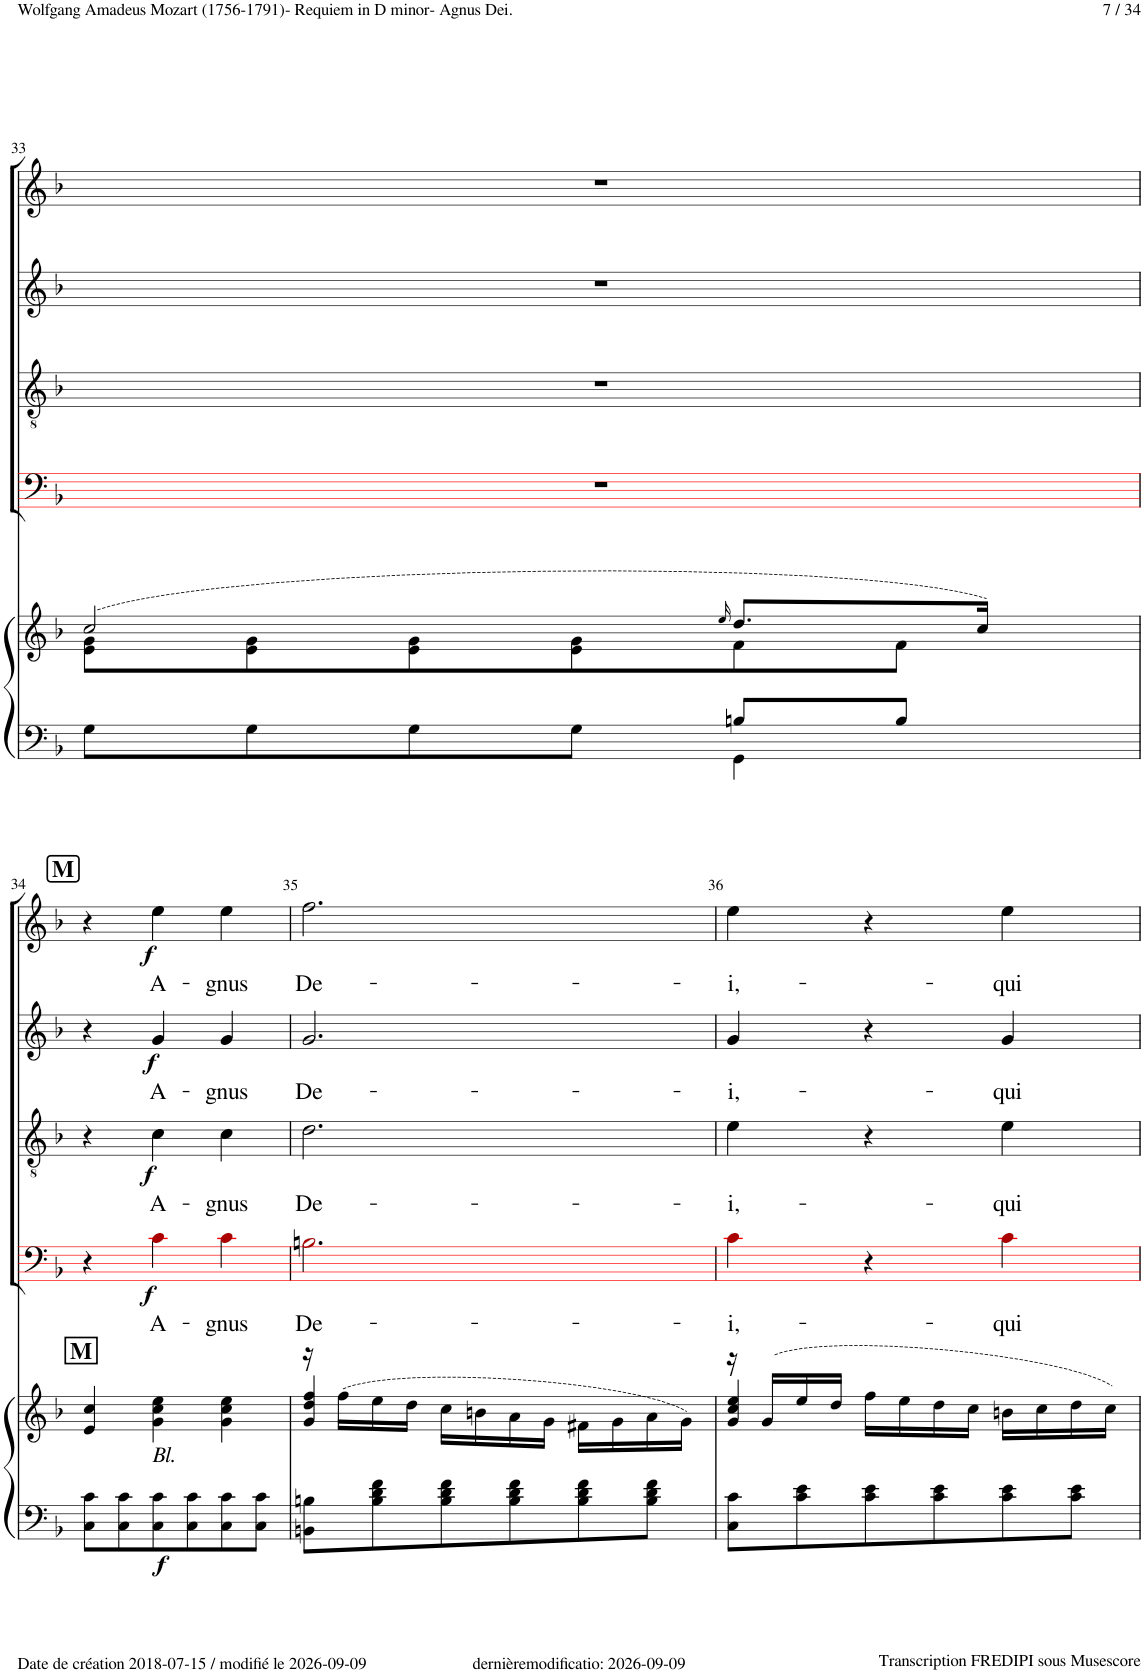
**kern	**kern	**dynam	**kern	**text	**dynam	**kern	**text	**dynam	**kern	**text	**dynam	**kern	**text	**dynam
*part5	*part5	*part5	*part4	*part4	*part4	*part3	*part3	*part3	*part2	*part2	*part2	*part1	*part1	*part1
*staff6	*staff5	*staff5/6	*staff4	*staff4	*staff4	*staff3	*staff3	*staff3	*staff2	*staff2	*staff2	*staff1	*staff1	*staff1
*I"Piano	*	*	*I"Basse	*	*	*I"Tenor	*	*	*I"Alto	*	*	*I"Soprano	*	*
*I'Pno	*	*	*	*	*	*	*	*	*	*	*	*	*	*
!!LO:PB:g=z
*clefF4	*clefG2	*	*clefF4	*	*	*clefGv2	*	*	*clefG2	*	*	*clefG2	*	*
*	*	*	*ITrd8c14	*	*	*	*	*	*	*	*	*	*	*
*k[b-]	*k[b-]	*	*k[b-]	*	*	*k[b-]	*	*	*k[b-]	*	*	*k[b-]	*	*
*M3/4	*M3/4	*	*M3/4	*	*	*M3/4	*	*	*M3/4	*	*	*M3/4	*	*
=33	=33	=33	=33	=33	=33	=33	=33	=33	=33	=33	=33	=33	=33	=33
*^	*^	*	*	*	*	*	*	*	*	*	*	*	*	*
8G\L	2ryy	(2cc/	8e\ 8g\L	.	2.r	.	.	2.r	.	.	2.r	.	.	2.r	.	.
8G\	.	.	8e\ 8g\	.	.	.	.	.	.	.	.	.	.	.	.	.
8G\	.	.	8e\ 8g\	.	.	.	.	.	.	.	.	.	.	.	.	.
8G\J	.	.	8e\ 8g\	.	.	.	.	.	.	.	.	.	.	.	.	.
.	.	16qee/	.	.	.	.	.	.	.	.	.	.	.	.	.	.
8Bn/L	4GG\	8.dd/L	8f\	.	.	.	.	.	.	.	.	.	.	.	.	.
8B/J	.	.	8f\J	.	.	.	.	.	.	.	.	.	.	.	.	.
.	.	16cc/Jk)	.	.	.	.	.	.	.	.	.	.	.	.	.	.
*v	*v	*	*	*	*	*	*	*	*	*	*	*	*	*	*	*
*	*v	*v	*	*	*	*	*	*	*	*	*	*	*	*	*
!!LO:LB:g=z
=34	=34	=34	=34	=34	=34	=34	=34	=34	=34	=34	=34	=34	=34	=34
!	!LO:TX:a:B:t=M	!	!	!	!	!	!	!	!	!	!	!	!	!
8C\ 8c\L	4e/ 4cc/	.	4r	.	.	4r	.	.	4r	.	.	4r	.	.
8C\ 8c\	.	.	.	.	.	.	.	.	.	.	.	.	.	.
!	!LO:TX:b:i:t=Bl.	!	!	!	!	!	!	!	!	!	!	!	!	!
!	!	!LO:DY:b=2	!	!LO:LY:b	!LO:DY:b	!	!LO:LY:b	!LO:DY:b	!	!LO:LY:b	!LO:DY:b	!	!LO:LY:b	!LO:DY:b
8C\ 8c\	4g\ 4cc\ 4ee\	f	4c!i\	A-	f	4c!\	A-	f	4g!/	A-	f	4ee!\	A-	f
8C\ 8c\	.	.	.	.	.	.	.	.	.	.	.	.	.	.
!	!	!	!	!LO:LY:b	!	!	!LO:LY:b	!	!	!LO:LY:b	!	!	!LO:LY:b	!
8C\ 8c\	4g\ 4cc\ 4ee\	.	4c!i\	-gnus	.	4c!\	-gnus	.	4g!/	-gnus	.	4ee!\	-gnus	.
8C\ 8c\J	.	.	.	.	.	.	.	.	.	.	.	.	.	.
=35	=35	=35	=35	=35	=35	=35	=35	=35	=35	=35	=35	=35	=35	=35
*	*^	*	*	*	*	*	*	*	*	*	*	*	*	*
!	!	!	!	!	!LO:LY:b	!	!	!LO:LY:b	!	!	!LO:LY:b	!	!	!LO:LY:b	!
8BBn\ 8Bn\L	16r	4g/ 4dd/ 4ff/	.	2.Bn!i\	De-	.	2.d!\	De-	.	2.g!/	De-	.	2.ff!\	De-	.
.	(16ff\LL	.	.	.	.	.	.	.	.	.	.	.	.	.	.
8B\ 8d\ 8f\	16ee\	.	.	.	.	.	.	.	.	.	.	.	.	.	.
.	16dd\JJ	.	.	.	.	.	.	.	.	.	.	.	.	.	.
8B\ 8d\ 8f\	16cc\LL	2ryy	.	.	.	.	.	.	.	.	.	.	.	.	.
.	16bn\	.	.	.	.	.	.	.	.	.	.	.	.	.	.
8B\ 8d\ 8f\	16a\	.	.	.	.	.	.	.	.	.	.	.	.	.	.
.	16g\JJ	.	.	.	.	.	.	.	.	.	.	.	.	.	.
8B\ 8d\ 8f\	16f#X\LL	.	.	.	.	.	.	.	.	.	.	.	.	.	.
.	16g\	.	.	.	.	.	.	.	.	.	.	.	.	.	.
8B\ 8d\ 8f\J	16a\	.	.	.	.	.	.	.	.	.	.	.	.	.	.
.	16g\JJ)	.	.	.	.	.	.	.	.	.	.	.	.	.	.
=36	=36	=36	=36	=36	=36	=36	=36	=36	=36	=36	=36	=36	=36	=36	=36
!	!	!	!	!	!LO:LY:b	!	!	!LO:LY:b	!	!	!LO:LY:b	!	!	!LO:LY:b	!
8C\ 8c\L	16r	4g/ 4cc/ 4ee/	.	4c!i\	-i,-	.	4e!\	-i,-	.	4g!/	-i,-	.	4ee!\	-i,-	.
.	(16g/LL	.	.	.	.	.	.	.	.	.	.	.	.	.	.
8c\ 8e\	16ee/	.	.	.	.	.	.	.	.	.	.	.	.	.	.
.	16dd/JJ	.	.	.	.	.	.	.	.	.	.	.	.	.	.
8c\ 8e\	16ff\LL	2ryy	.	4r	.	.	4r	.	.	4r	.	.	4r	.	.
.	16ee\	.	.	.	.	.	.	.	.	.	.	.	.	.	.
8c\ 8e\	16dd\	.	.	.	.	.	.	.	.	.	.	.	.	.	.
.	16cc\JJ	.	.	.	.	.	.	.	.	.	.	.	.	.	.
!	!	!	!	!	!LO:LY:b	!	!	!LO:LY:b	!	!	!LO:LY:b	!	!	!LO:LY:b	!
8c\ 8e\	16bn\LL	.	.	4c!i\	-qui	.	4e!\	-qui	.	4g!/	-qui	.	4ee!\	-qui	.
.	16cc\	.	.	.	.	.	.	.	.	.	.	.	.	.	.
8c\ 8e\J	16dd\	.	.	.	.	.	.	.	.	.	.	.	.	.	.
.	16cc\JJ)	.	.	.	.	.	.	.	.	.	.	.	.	.	.
*	*v	*v	*	*	*	*	*	*	*	*	*	*	*	*	*
=	=	=	=	=	=	=	=	=	=	=	=	=	=	=
*-	*-	*-	*-	*-	*-	*-	*-	*-	*-	*-	*-	*-	*-	*-
